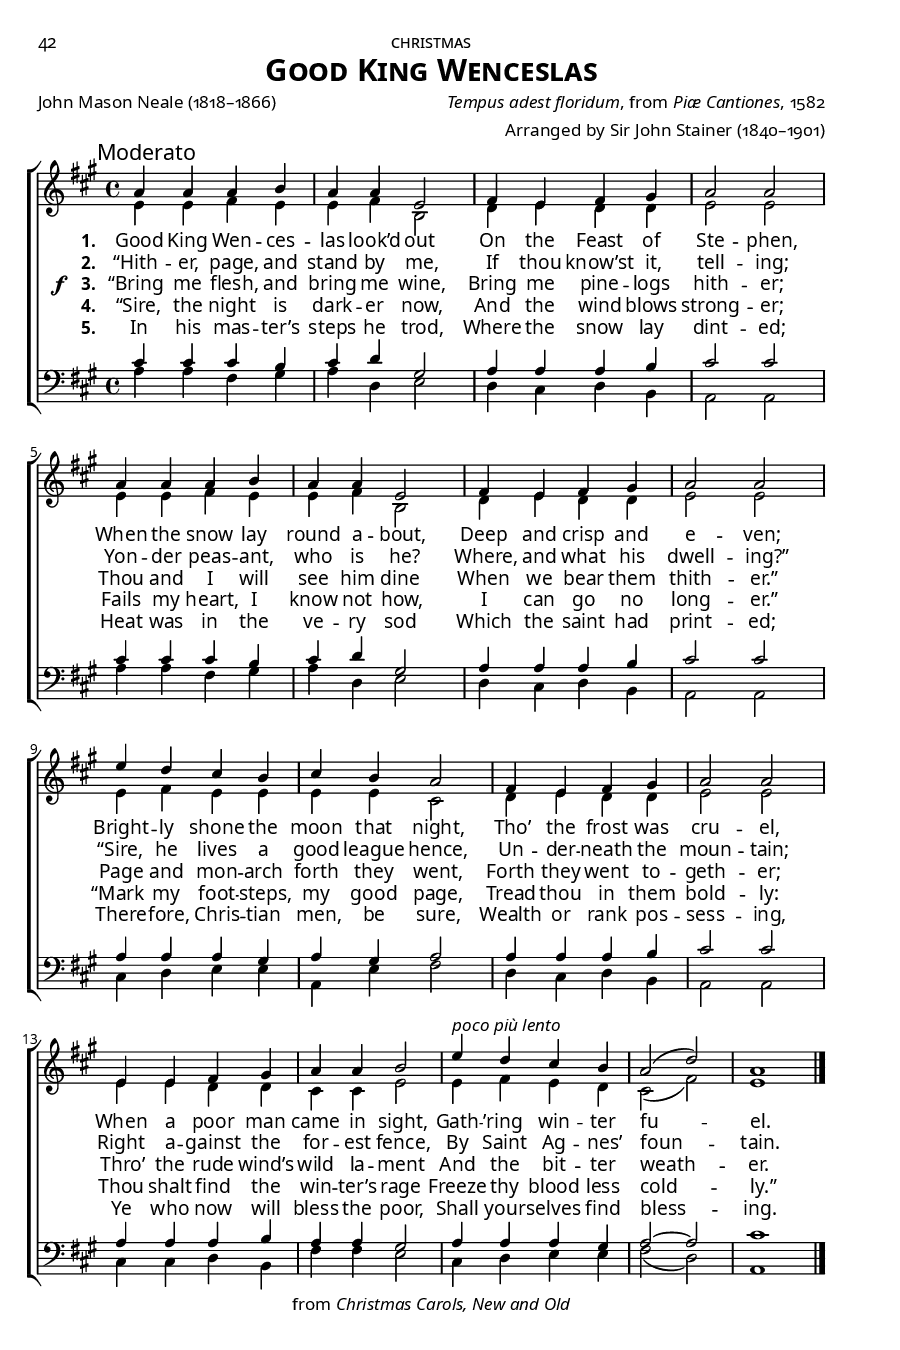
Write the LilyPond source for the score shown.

\version "2.14.2"
\include "util.ly"
\header {
  title = \markup{\override #'(font-name . "Garamond Premier Pro Semibold"){ \abs-fontsize #15 \smallCapsOldStyle"Good King Wenceslas"}}
  poet = \markup\oldStyleNum"John Mason Neale (1818–1866)"
  composer = \markup \concat{ \italic "Tempus adest floridum" ", from " \italic "Piæ Cantiones" \oldStyleNum", 1582"}
  arranger = \markup\oldStyleNum"Arranged by Sir John Stainer (1840–1901)"
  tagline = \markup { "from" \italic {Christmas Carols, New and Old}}
}
\paper {
  paper-height = 9\in
  paper-width = 6\in
  indent = 0\in
  %system-system-spacing = #'((basic-distance . 10) (padding . 0))
  system-system-spacing =
    #'((basic-distance . 0)
       (minimum-distance . 0)
       (padding . -15)
       (stretchability . 100))
  ragged-last-bottom = ##f
  ragged-bottom = ##f
  two-sided = ##t
  inner-margin = 0.5\in
  outer-margin = 0.25\in
  top-margin = 0.25\in
  bottom-margin = 0.25\in
  first-page-number = #042
  print-first-page-number = ##t
  headerLine = \markup{\override #'(font-name . "Garamond Premier Pro") \smallCapsOldStyle"christmas"}
  oddHeaderMarkup = \markup\fill-line{
     \override #'(font-name . "Garamond Premier Pro")\abs-fontsize #8.5
     \combine 
        \fill-line{"" \on-the-fly #print-page-number-check-first
        \oldStylePageNum""
        }
        \fill-line{\headerLine}
  }
  evenHeaderMarkup = \markup {
     \override #'(font-name . "Garamond Premier Pro")\abs-fontsize #8.5
     \combine
        \on-the-fly #print-page-number-check-first
        \oldStylePageNum""
        \fill-line{\headerLine}
  }
}
#(set-global-staff-size 15) \paper{ #(define fonts (make-pango-font-tree "GoudyOlSt BT" "Garamond Premier Pro" "Garamond Premier Pro" (/ 15 20))) }
global = {
  \key a \major
  \time 4/4
  \override DynamicLineSpanner #'staff-padding = #0.0
  \override DynamicLineSpanner #'Y-extent = #'(0.2 . -0.2)
  \override TextScript #'staff-padding = #0.0
  \override TextScript #'Y-extent = #'(0 . -0)
}

sopMusic = \relative c'' {
  \once \override Score.RehearsalMark #'self-alignment-X = #LEFT
  \mark "Moderato"
  a4 a a b |
  a a e2 |
  fis4 e fis gis |
  a2 a |
  
  a4 a a b |
  a a e2 |
  fis4 e fis gis |
  a2 a |
  
  e'4 d cis b |
  cis b a2 |
  fis4 e fis gis |
  a2 a |
  
  e4 e fis gis |
  a a b2 |
  e4^\markup\italic"poco più lento" d cis b |
  a2( d) |
  a1 \bar "|."
}
sopWords = \lyricmode {
  
}

altoMusic = \relative c' {
  e4 e fis e |
  e fis b,2 |
  d4 e d d |
  e2 e |
  
  e4 e fis e |
  e fis b,2 |
  d4 e d d |
  e2 e |
  
  e4 fis e e |
  e e cis2 |
  d4 e d d |
  e2 e |
  
  e4 e d d |
  cis cis e2 |
  e4 fis e d |
  cis2( fis) |
  e1 \bar "|."
}
altoWords = \lyricmode {
  \dropLyricsIX
  \set stanza = #"1. "
  Good King Wen -- ces -- las look’d out
  On the Feast of Ste -- phen,
  When the snow lay round a -- bout,
  Deep and crisp and e -- ven;
  Bright -- ly shone the moon that night,
  Tho’ the frost was cru -- el,
  When a poor man came in sight,
  Gath -- ’ring win -- ter fu -- el.
}
altoWordsII = \lyricmode {
  \dropLyricsIX
  \set stanza = #"2. "
  “Hith -- er, page, and stand by me,
  If thou know’st it, tell -- ing;
  Yon -- der peas -- ant, who is he?
  Where, and what his dwell -- ing?”
  “Sire, he lives a good league hence,
  Un -- der -- neath the moun -- tain;
  Right a -- gainst the for -- est fence,
  By Saint Ag -- nes’ foun -- tain.
}
altoWordsIII = {
  \dropLyricsIX
  \set stanza = \markup{\dynamic"f  " "3. "}
  \lyricmode {
    “Bring me flesh, and bring me wine,
    Bring me pine -- logs hith -- er;
    Thou and I will see him dine
    When we bear them thith -- er.”
    Page and mon -- arch forth they went,
    Forth they went to -- geth -- er;
    Thro’ the rude wind’s wild la -- ment
    And the bit -- ter weath -- er.
  }
}
altoWordsIV = \lyricmode {
  \dropLyricsIX
  \set stanza = #"4. "
  “Sire, the night is dark -- er now,
  And the wind blows strong -- er;
  Fails my heart, I know not how,
  I can go no long -- er.”
  “Mark my foot -- steps, my good page,
  Tread thou in them bold -- ly:
  Thou shalt find the win -- ter’s rage
  Freeze thy blood less cold -- ly.”
}
altoWordsV = \lyricmode {
  \dropLyricsIX
  \set stanza = #"5. "
  In his mas -- ter’s steps he trod,
  Where the snow lay dint -- ed;
  Heat was in the ve -- ry sod
  Which the saint had print -- ed;
  There -- fore, Chris -- tian men, be sure,
  Wealth or rank pos -- sess -- ing,
  Ye who now will bless the poor,
  Shall your -- selves find bless -- ing.
}
tenorMusic = \relative c' {
  cis4 cis cis b |
  cis d gis,2 |
  a4 a a b |
  cis2 cis |
  
  cis4 cis cis b |
  cis d gis,2 |
  a4 a a b |
  cis2 cis |
  
  a4 a a gis |
  a gis a2 |
  a4 a a b |
  cis2 cis |
  
  a4 a a b |
  a a gis2 |
  a4 a a gis |
  a2~ a |
  cis1 \bar "|."
}
tenorWords = \lyricmode {

}

bassMusic = \relative c' {
  a4 a fis gis |
  a d, e2 |
  d4 cis d b |
  a2 a |
  
  a'4 a fis gis |
  a d, e2 |
  d4 cis d b |
  a2 a |
  
  cis4 d e e |
  a, e' fis2 |
  d4 cis d b |
  a2 a |
  
  cis4 cis d b |
  fis' fis e2 |
  cis4 d e e |
  fis2( d) |
  a1 \bar "|."
}
bassWords = \lyricmode {

}

\score {
  <<
   \new ChoirStaff <<
%    \new Lyrics = sopranos \with { \override VerticalAxisGroup #'nonstaff-relatedstaff-spacing = #'((basic-distance . 1)) }
    \new Staff = women <<
      \new Voice = "sopranos" { \voiceOne << \global \sopMusic >> }
      \new Voice = "altos" { \voiceTwo << \global \altoMusic >> }
    >>
    \new Lyrics \with { alignAboveContext = #"women" \override VerticalAxisGroup #'nonstaff-relatedstaff-spacing = #'((basic-distance . 1))} \lyricsto "sopranos" \sopWords
    \new Lyrics = "altosV"  \with { alignBelowContext = #"women" } \lyricsto "sopranos" \altoWordsV
    \new Lyrics = "altosIV"  \with { alignBelowContext = #"women" } \lyricsto "sopranos" \altoWordsIV
    \new Lyrics = "altosIII"  \with { alignBelowContext = #"women" } \lyricsto "sopranos" \altoWordsIII
    \new Lyrics = "altosII"  \with { alignBelowContext = #"women" } \lyricsto "sopranos" \altoWordsII
    \new Lyrics = "altos"  \with { alignBelowContext = #"women" \override VerticalAxisGroup #'nonstaff-relatedstaff-spacing = #'((padding . -0.5)) } \lyricsto "sopranos" \altoWords
   \new Staff = men <<
      \clef bass
      \new Voice = "tenors" { \voiceOne << \global \tenorMusic >> }
      \new Voice = "basses" { \voiceTwo << \global \bassMusic >> }
    >>
    \new Lyrics \with { alignAboveContext = #"men" \override VerticalAxisGroup #'nonstaff-relatedstaff-spacing = #'((basic-distance . 1)) } \lyricsto "tenors" \tenorWords
    \new Lyrics \with { alignBelowContext = #"men" \override VerticalAxisGroup #'nonstaff-relatedstaff-spacing = #'((basic-distance . 1)) } \lyricsto "basses" \bassWords
  >>
%    \new PianoStaff << \new Staff { \new Voice { \pianoRH } } \new Staff { \clef "bass" \pianoLH } >>
  >>
  \layout {
    \context {
      \Score
      %\override SpacingSpanner #'base-shortest-duration = #(ly:make-moment 1 8)
      %\override SpacingSpanner #'common-shortest-duration = #(ly:make-moment 1 4)
    }
    \context {
      % Remove all empty staves
      % \Staff \RemoveEmptyStaves \override VerticalAxisGroup #'remove-first = ##t
    }
    \context {
      \Lyrics
      \override LyricText #'X-offset = #center-on-word
    }
  }
}

